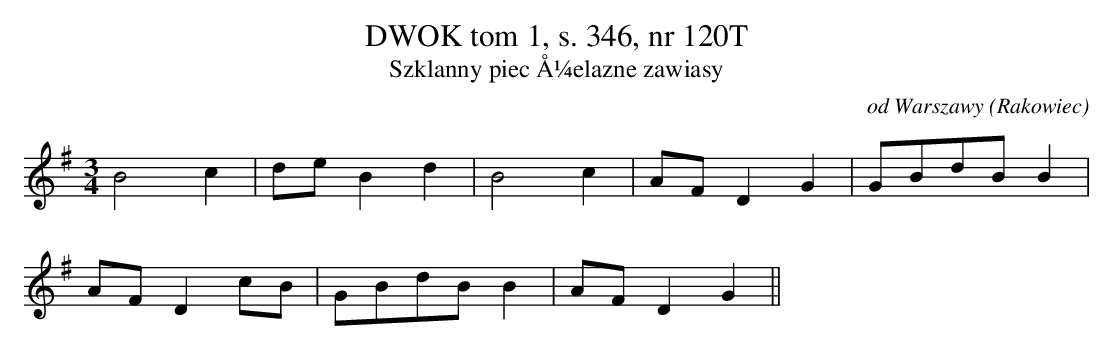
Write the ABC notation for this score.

X:1
T: DWOK tom 1, s. 346, nr 120T
T: Szklanny piec Å¼elazne zawiasy
O: od Warszawy (Rakowiec)
M: 3/4
L: 1/8
K: G
B4c2 | deB2d2 | B4c2 | AFD2G2 | GBdBB2 |
AFD2cB | GBdBB2 | AFD2G2 ||
